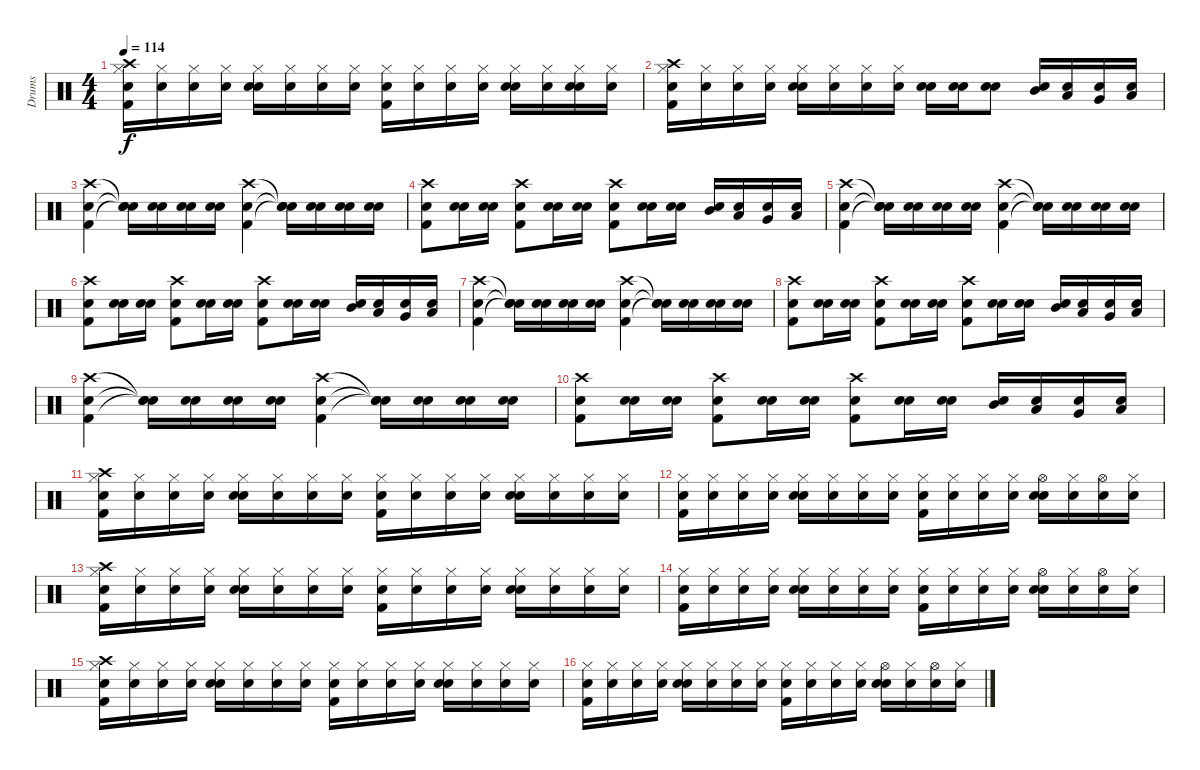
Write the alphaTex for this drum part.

\track ("Drums" "Drums") {instrument percussion}
\staff {score}
\articulation defaults
\ts (4 4)
\tempo 114
\clef neutral
\ks c
("Snare (hit)" "Kick (hit) 2" "Hi-Hat (closed)" "Crash high (hit)").16{dy f} ("Snare (hit)" "Hi-Hat (closed)").16 ("Snare (hit)" "Hi-Hat (closed)").16 ("Snare (hit)" "Hi-Hat (closed)").16 ("Snare (hit)" "Snare (hit) 2" "Hi-Hat (closed)").16 ("Snare (hit)" "Hi-Hat (closed)").16 ("Snare (hit)" "Hi-Hat (closed)").16 ("Snare (hit)" "Hi-Hat (closed)").16 ("Snare (hit)" "Kick (hit) 2" "Hi-Hat (closed)").16 ("Snare (hit)" "Hi-Hat (closed)").16 ("Snare (hit)" "Hi-Hat (closed)").16 ("Snare (hit)" "Hi-Hat (closed)").16 ("Snare (hit)" "Snare (hit) 2" "Hi-Hat (closed)").16 ("Snare (hit)" "Hi-Hat (closed)").16 ("Snare (hit)" "Snare (hit) 2" "Hi-Hat (closed)").16 ("Snare (hit)" "Hi-Hat (closed)").16 |
("Snare (hit)" "Kick (hit) 2" "Hi-Hat (closed)" "Crash high (hit)").16 ("Snare (hit)" "Hi-Hat (closed)").16 ("Snare (hit)" "Hi-Hat (closed)").16 ("Snare (hit)" "Hi-Hat (closed)").16 ("Snare (hit)" "Snare (hit) 2" "Hi-Hat (closed)").16 ("Snare (hit)" "Hi-Hat (closed)").16 ("Snare (hit)" "Hi-Hat (closed)").16 ("Snare (hit)" "Hi-Hat (closed)").16 ("Snare (hit)" "Snare (hit) 2").16 ("Snare (hit)" "Snare (hit) 2").16 ("Snare (hit)" "Snare (hit) 2").8 ("Snare (hit)" "Mid Tom (hit)").16 ("Snare (hit)" "Low Tom (hit)").16 ("Snare (hit)" "Very Low Tom (hit)").16 ("Snare (hit)" "Low Floor Tom (hit)").16 |
("Snare (hit)" "Kick (hit) 2" "Crash high (hit)").4 ("Snare (hit)"{t} "Snare (hit)"{t} "Snare (hit)"{t}).16 ("Snare (hit)" "Snare (hit) 2").16 ("Snare (hit)" "Snare (hit) 2").16 ("Snare (hit)" "Snare (hit) 2").16 ("Snare (hit)" "Kick (hit) 2" "Crash high (hit)").4 ("Snare (hit)"{t} "Snare (hit)"{t} "Snare (hit)"{t}).16 ("Snare (hit)" "Snare (hit) 2").16 ("Snare (hit)" "Snare (hit) 2").16 ("Snare (hit)" "Snare (hit) 2").16 |
("Snare (hit)" "Kick (hit) 2" "Crash high (hit)").8 ("Snare (hit)" "Snare (hit) 2").16 ("Snare (hit)" "Snare (hit) 2").16 ("Snare (hit)" "Kick (hit) 2" "Crash high (hit)").8 ("Snare (hit)" "Snare (hit) 2").16 ("Snare (hit)" "Snare (hit) 2").16 ("Snare (hit)" "Kick (hit) 2" "Crash high (hit)").8 ("Snare (hit)" "Snare (hit) 2").16 ("Snare (hit)" "Snare (hit) 2").16 ("Snare (hit)" "Mid Tom (hit)").16 ("Snare (hit)" "Low Tom (hit)").16 ("Snare (hit)" "Very Low Tom (hit)").16 ("Snare (hit)" "Low Floor Tom (hit)").16 |
("Snare (hit)" "Kick (hit) 2" "Crash high (hit)").4 ("Snare (hit)"{t} "Snare (hit)"{t} "Snare (hit)"{t}).16 ("Snare (hit)" "Snare (hit) 2").16 ("Snare (hit)" "Snare (hit) 2").16 ("Snare (hit)" "Snare (hit) 2").16 ("Snare (hit)" "Kick (hit) 2" "Crash high (hit)").4 ("Snare (hit)"{t} "Snare (hit)"{t} "Snare (hit)"{t}).16 ("Snare (hit)" "Snare (hit) 2").16 ("Snare (hit)" "Snare (hit) 2").16 ("Snare (hit)" "Snare (hit) 2").16 |
("Snare (hit)" "Kick (hit) 2" "Crash high (hit)").8 ("Snare (hit)" "Snare (hit) 2").16 ("Snare (hit)" "Snare (hit) 2").16 ("Snare (hit)" "Kick (hit) 2" "Crash high (hit)").8 ("Snare (hit)" "Snare (hit) 2").16 ("Snare (hit)" "Snare (hit) 2").16 ("Snare (hit)" "Kick (hit) 2" "Crash high (hit)").8 ("Snare (hit)" "Snare (hit) 2").16 ("Snare (hit)" "Snare (hit) 2").16 ("Snare (hit)" "Mid Tom (hit)").16 ("Snare (hit)" "Low Tom (hit)").16 ("Snare (hit)" "Very Low Tom (hit)").16 ("Snare (hit)" "Low Floor Tom (hit)").16 |
("Snare (hit)" "Kick (hit) 2" "Crash high (hit)").4 ("Snare (hit)"{t} "Snare (hit)"{t} "Snare (hit)"{t}).16 ("Snare (hit)" "Snare (hit) 2").16 ("Snare (hit)" "Snare (hit) 2").16 ("Snare (hit)" "Snare (hit) 2").16 ("Snare (hit)" "Kick (hit) 2" "Crash high (hit)").4 ("Snare (hit)"{t} "Snare (hit)"{t} "Snare (hit)"{t}).16 ("Snare (hit)" "Snare (hit) 2").16 ("Snare (hit)" "Snare (hit) 2").16 ("Snare (hit)" "Snare (hit) 2").16 |
("Snare (hit)" "Kick (hit) 2" "Crash high (hit)").8 ("Snare (hit)" "Snare (hit) 2").16 ("Snare (hit)" "Snare (hit) 2").16 ("Snare (hit)" "Kick (hit) 2" "Crash high (hit)").8 ("Snare (hit)" "Snare (hit) 2").16 ("Snare (hit)" "Snare (hit) 2").16 ("Snare (hit)" "Kick (hit) 2" "Crash high (hit)").8 ("Snare (hit)" "Snare (hit) 2").16 ("Snare (hit)" "Snare (hit) 2").16 ("Snare (hit)" "Mid Tom (hit)").16 ("Snare (hit)" "Low Tom (hit)").16 ("Snare (hit)" "Very Low Tom (hit)").16 ("Snare (hit)" "Low Floor Tom (hit)").16 |
("Snare (hit)" "Kick (hit) 2" "Crash high (hit)").4 ("Snare (hit)"{t} "Snare (hit)"{t} "Snare (hit)"{t}).16 ("Snare (hit)" "Snare (hit) 2").16 ("Snare (hit)" "Snare (hit) 2").16 ("Snare (hit)" "Snare (hit) 2").16 ("Snare (hit)" "Kick (hit) 2" "Crash high (hit)").4 ("Snare (hit)"{t} "Snare (hit)"{t} "Snare (hit)"{t}).16 ("Snare (hit)" "Snare (hit) 2").16 ("Snare (hit)" "Snare (hit) 2").16 ("Snare (hit)" "Snare (hit) 2").16 |
("Snare (hit)" "Kick (hit) 2" "Crash high (hit)").8 ("Snare (hit)" "Snare (hit) 2").16 ("Snare (hit)" "Snare (hit) 2").16 ("Snare (hit)" "Kick (hit) 2" "Crash high (hit)").8 ("Snare (hit)" "Snare (hit) 2").16 ("Snare (hit)" "Snare (hit) 2").16 ("Snare (hit)" "Kick (hit) 2" "Crash high (hit)").8 ("Snare (hit)" "Snare (hit) 2").16 ("Snare (hit)" "Snare (hit) 2").16 ("Snare (hit)" "Mid Tom (hit)").16 ("Snare (hit)" "Low Tom (hit)").16 ("Snare (hit)" "Very Low Tom (hit)").16 ("Snare (hit)" "Low Floor Tom (hit)").16 |
("Snare (hit)" "Kick (hit) 2" "Hi-Hat (closed)" "Crash high (hit)").16 ("Snare (hit)" "Hi-Hat (closed)").16 ("Snare (hit)" "Hi-Hat (closed)").16 ("Snare (hit)" "Hi-Hat (closed)").16 ("Snare (hit)" "Snare (hit) 2" "Hi-Hat (closed)").16 ("Snare (hit)" "Hi-Hat (closed)").16 ("Snare (hit)" "Hi-Hat (closed)").16 ("Snare (hit)" "Hi-Hat (closed)").16 ("Snare (hit)" "Kick (hit) 2" "Hi-Hat (closed)").16 ("Snare (hit)" "Hi-Hat (closed)").16 ("Snare (hit)" "Hi-Hat (closed)").16 ("Snare (hit)" "Hi-Hat (closed)").16 ("Snare (hit)" "Snare (hit) 2" "Hi-Hat (closed)").16 ("Snare (hit)" "Hi-Hat (closed)").16 ("Snare (hit)" "Hi-Hat (closed)").16 ("Snare (hit)" "Hi-Hat (closed)").16 |
("Snare (hit)" "Kick (hit) 2" "Hi-Hat (closed)").16 ("Snare (hit)" "Hi-Hat (closed)").16 ("Snare (hit)" "Hi-Hat (closed)").16 ("Snare (hit)" "Hi-Hat (closed)").16 ("Snare (hit)" "Snare (hit) 2" "Hi-Hat (closed)").16 ("Snare (hit)" "Hi-Hat (closed)").16 ("Snare (hit)" "Hi-Hat (closed)").16 ("Snare (hit)" "Hi-Hat (closed)").16 ("Snare (hit)" "Kick (hit) 2" "Hi-Hat (closed)").16 ("Snare (hit)" "Hi-Hat (closed)").16 ("Snare (hit)" "Hi-Hat (closed)").16 ("Snare (hit)" "Hi-Hat (closed)").16 ("Snare (hit)" "Snare (hit) 2" "Hi-Hat (open)").16 ("Snare (hit)" "Hi-Hat (closed)").16 ("Snare (hit)" "Hi-Hat (open)").16 ("Snare (hit)" "Hi-Hat (closed)").16 |
("Snare (hit)" "Kick (hit) 2" "Hi-Hat (closed)" "Crash high (hit)").16 ("Snare (hit)" "Hi-Hat (closed)").16 ("Snare (hit)" "Hi-Hat (closed)").16 ("Snare (hit)" "Hi-Hat (closed)").16 ("Snare (hit)" "Snare (hit) 2" "Hi-Hat (closed)").16 ("Snare (hit)" "Hi-Hat (closed)").16 ("Snare (hit)" "Hi-Hat (closed)").16 ("Snare (hit)" "Hi-Hat (closed)").16 ("Snare (hit)" "Kick (hit) 2" "Hi-Hat (closed)").16 ("Snare (hit)" "Hi-Hat (closed)").16 ("Snare (hit)" "Hi-Hat (closed)").16 ("Snare (hit)" "Hi-Hat (closed)").16 ("Snare (hit)" "Snare (hit) 2" "Hi-Hat (closed)").16 ("Snare (hit)" "Hi-Hat (closed)").16 ("Snare (hit)" "Hi-Hat (closed)").16 ("Snare (hit)" "Hi-Hat (closed)").16 |
("Snare (hit)" "Kick (hit) 2" "Hi-Hat (closed)").16 ("Snare (hit)" "Hi-Hat (closed)").16 ("Snare (hit)" "Hi-Hat (closed)").16 ("Snare (hit)" "Hi-Hat (closed)").16 ("Snare (hit)" "Snare (hit) 2" "Hi-Hat (closed)").16 ("Snare (hit)" "Hi-Hat (closed)").16 ("Snare (hit)" "Hi-Hat (closed)").16 ("Snare (hit)" "Hi-Hat (closed)").16 ("Snare (hit)" "Kick (hit) 2" "Hi-Hat (closed)").16 ("Snare (hit)" "Hi-Hat (closed)").16 ("Snare (hit)" "Hi-Hat (closed)").16 ("Snare (hit)" "Hi-Hat (closed)").16 ("Snare (hit)" "Snare (hit) 2" "Hi-Hat (open)").16 ("Snare (hit)" "Hi-Hat (closed)").16 ("Snare (hit)" "Hi-Hat (open)").16 ("Snare (hit)" "Hi-Hat (closed)").16 |
("Snare (hit)" "Kick (hit) 2" "Hi-Hat (closed)" "Crash high (hit)").16 ("Snare (hit)" "Hi-Hat (closed)").16 ("Snare (hit)" "Hi-Hat (closed)").16 ("Snare (hit)" "Hi-Hat (closed)").16 ("Snare (hit)" "Snare (hit) 2" "Hi-Hat (closed)").16 ("Snare (hit)" "Hi-Hat (closed)").16 ("Snare (hit)" "Hi-Hat (closed)").16 ("Snare (hit)" "Hi-Hat (closed)").16 ("Snare (hit)" "Kick (hit) 2" "Hi-Hat (closed)").16 ("Snare (hit)" "Hi-Hat (closed)").16 ("Snare (hit)" "Hi-Hat (closed)").16 ("Snare (hit)" "Hi-Hat (closed)").16 ("Snare (hit)" "Snare (hit) 2" "Hi-Hat (closed)").16 ("Snare (hit)" "Hi-Hat (closed)").16 ("Snare (hit)" "Hi-Hat (closed)").16 ("Snare (hit)" "Hi-Hat (closed)").16 |
("Snare (hit)" "Kick (hit) 2" "Hi-Hat (closed)").16 ("Snare (hit)" "Hi-Hat (closed)").16 ("Snare (hit)" "Hi-Hat (closed)").16 ("Snare (hit)" "Hi-Hat (closed)").16 ("Snare (hit)" "Snare (hit) 2" "Hi-Hat (closed)").16 ("Snare (hit)" "Hi-Hat (closed)").16 ("Snare (hit)" "Hi-Hat (closed)").16 ("Snare (hit)" "Hi-Hat (closed)").16 ("Snare (hit)" "Kick (hit) 2" "Hi-Hat (closed)").16 ("Snare (hit)" "Hi-Hat (closed)").16 ("Snare (hit)" "Hi-Hat (closed)").16 ("Snare (hit)" "Hi-Hat (closed)").16 ("Snare (hit)" "Snare (hit) 2" "Hi-Hat (open)").16 ("Snare (hit)" "Hi-Hat (closed)").16 ("Snare (hit)" "Hi-Hat (open)").16 ("Snare (hit)" "Hi-Hat (closed)").16
